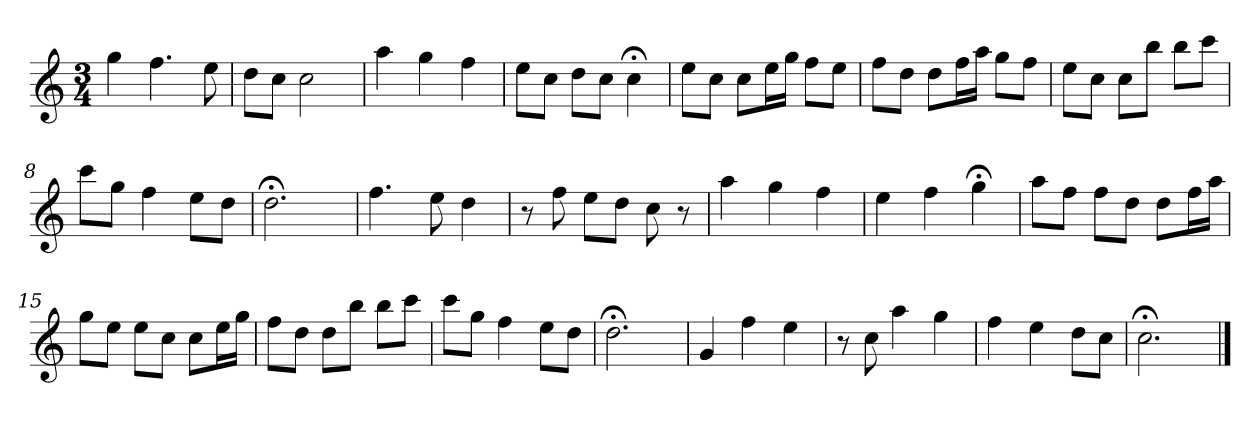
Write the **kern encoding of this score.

**kern
*part1
*staff1
*k[]
*C:
*M3/4
*MM120
=1
4gg
4.ff
8ee
=2
8ddL
8ccJ
2cc
=3
4aa
4gg
4ff
=4
8eeL
8ccJ
8ddL
8ccJ
4cc;<
=5
8eeL
8ccJ
8ccL
16eeL
16ggJJ
8ffL
8eeJ
=6
8ffL
8ddJ
8ddL
16ffL
16aaJJ
8ggL
8ffJ
=7
8eeL
8ccJ
8ccL
8bbJ
8bbL
8cccJ
=8
8cccL
8ggJ
4ff
8eeL
8ddJ
=9
2.dd;<
=10
4.ff
8ee
4dd
=11
8r
8ff
8eeL
8ddJ
8cc
8r
=12
4aa
4gg
4ff
=13
4ee
4ff
4gg;<
=14
8aaL
8ffJ
8ffL
8ddJ
8ddL
16ffL
16aaJJ
=15
8ggL
8eeJ
8eeL
8ccJ
8ccL
16eeL
16ggJJ
=16
8ffL
8ddJ
8ddL
8bbJ
8bbL
8cccJ
=17
8cccL
8ggJ
4ff
8eeL
8ddJ
=18
2.dd;<
=19
4g
4ff
4ee
=20
8r
8cc
4aa
4gg
=21
4ff
4ee
8ddL
8ccJ
=22
2.cc;<
==
*-
